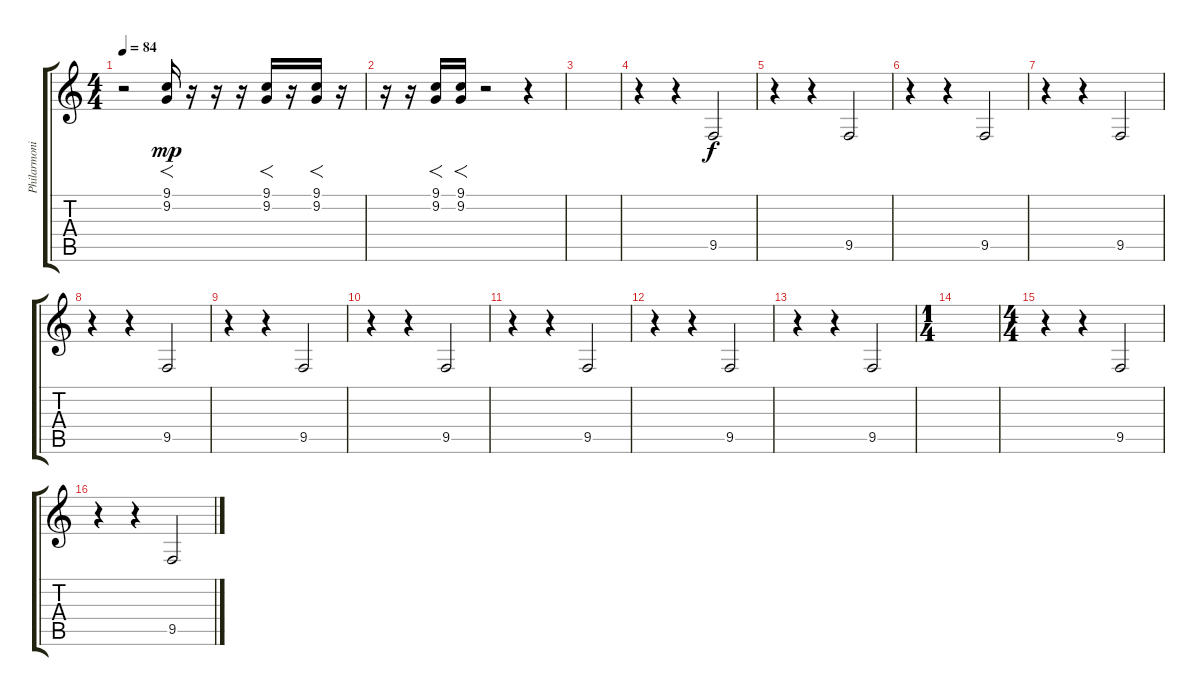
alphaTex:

\track ("Philarmonic on Pilsener Urquell" "Philarmoni") {instrument stringensemble1}
\staff {score tabs}
\tuning (Eb4 Bb3 Gb3 Db3 Ab2 Eb2) {hide}
\ts (4 4)
\tempo 84
\clef g2
\ks c
r.2{dy mp} (9.1 9.2).16{f} r.16 r.16 r.16 (9.1 9.2).16{f} r.16 (9.1 9.2).16{f} r.16 |
r.16 r.16 (9.1 9.2).16{f} (9.1 9.2).16{f} r.2 r.4 |
|
r.4 r.4 9.5.2{dy f} |
r.4 r.4 9.5.2 |
r.4 r.4 9.5.2 |
r.4 r.4 9.5.2 |
r.4 r.4 9.5.2 |
r.4 r.4 9.5.2 |
r.4 r.4 9.5.2 |
r.4 r.4 9.5.2 |
r.4 r.4 9.5.2 |
r.4 r.4 9.5.2 |
\ts (1 4)
|
\ts (4 4)
r.4 r.4 9.5.2 |
r.4 r.4 9.5.2
